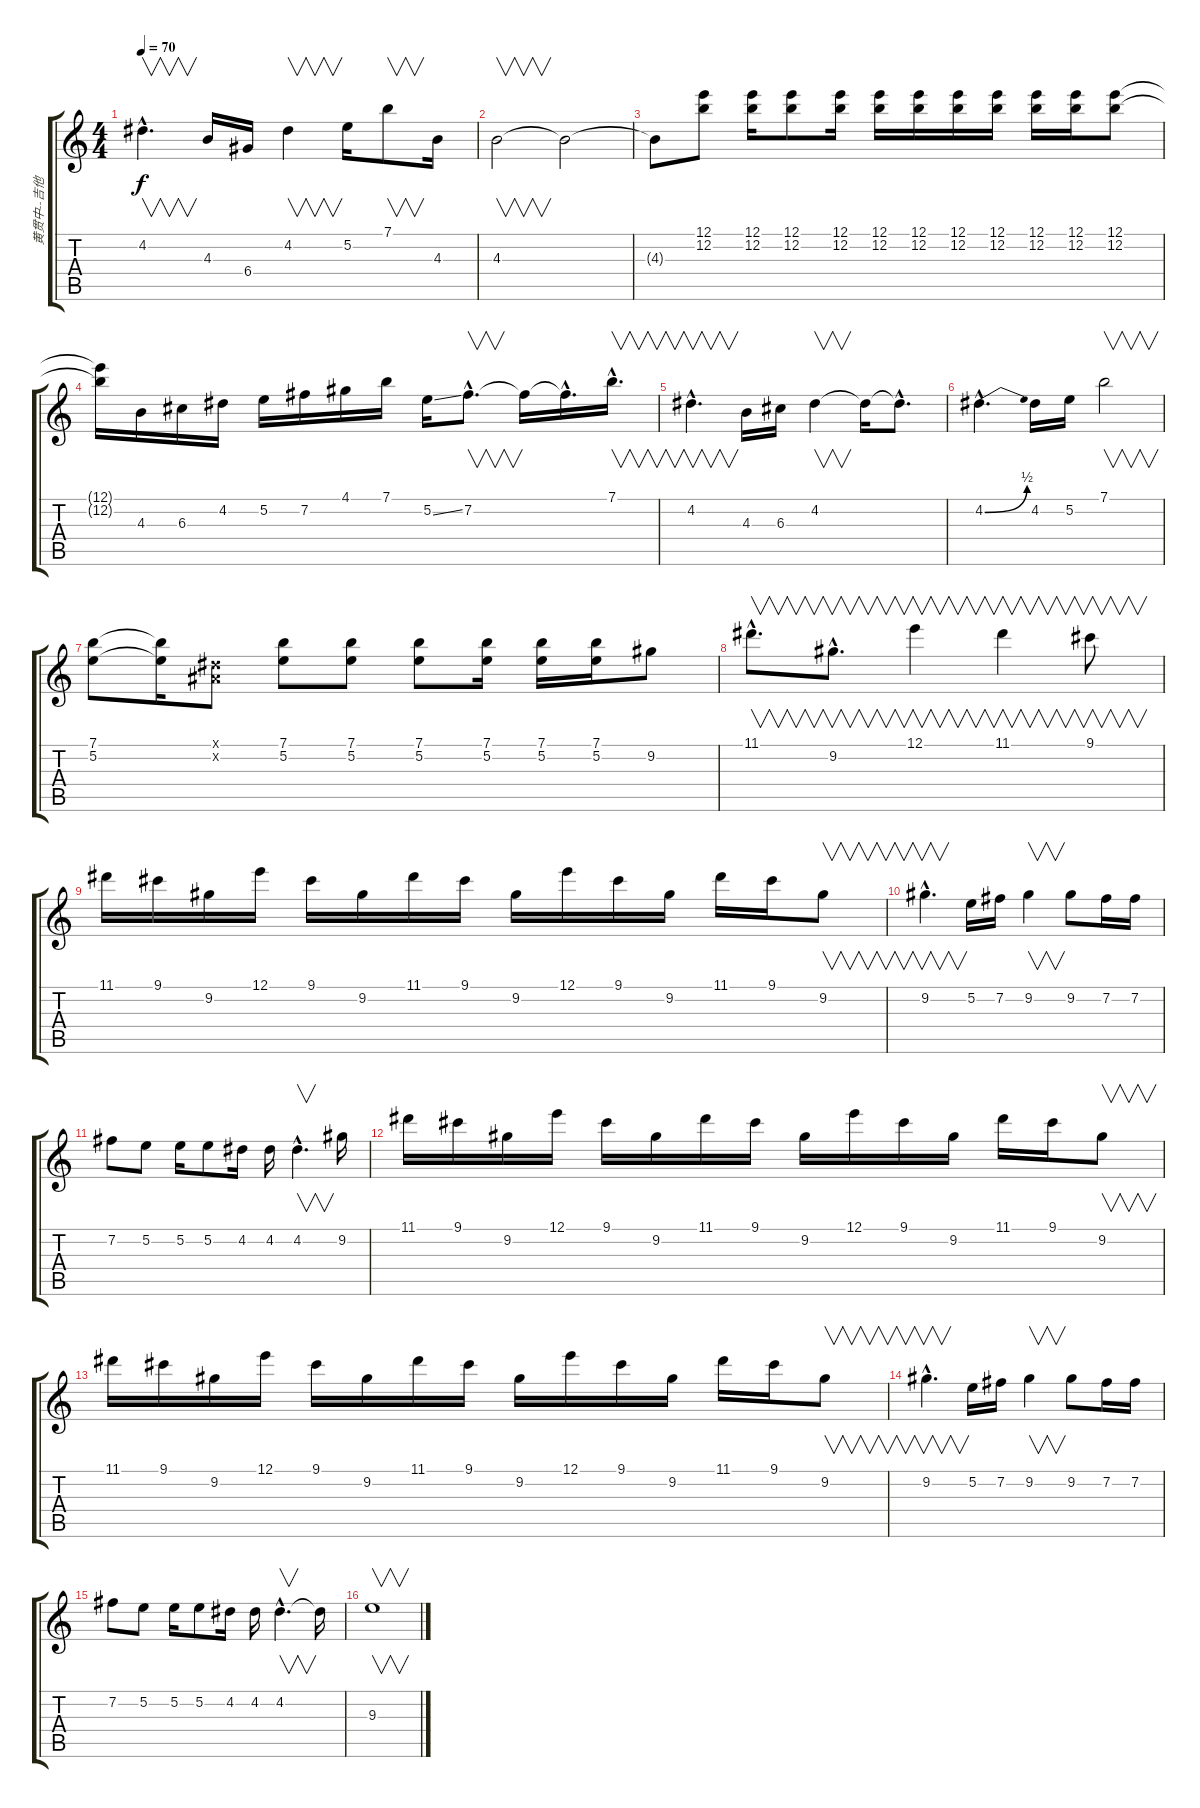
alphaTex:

\track ("黄贯中--吉他" "黄贯中--吉他") {instrument distortionguitar}
\staff {score tabs}
\tuning (E4 B3 G3 D3 A2 E2) {hide}
\ts (4 4)
\tempo 70
\clef g2
\ks c
4.2{hac}.4{v d dy f} 4.3.16 6.4.16 4.2.4{v} 5.2.16 7.1.8{v} 4.3.16 |
4.3.2{v} 4.3{t}.2 |
4.3{t}.8 (12.1 12.2).8 (12.1 12.2).16 (12.1 12.2).8 (12.1 12.2).16 (12.1 12.2).16 (12.1 12.2).16 (12.1 12.2).16 (12.1 12.2).16 (12.1 12.2).16 (12.1 12.2).16 (12.1 12.2).8 |
(12.1{t} 12.2{t}).16 4.3.16 6.3.16 4.2.16 5.2.16 7.2.16 4.1.16 7.1.16 5.2{ss}.16 7.2{hac}.8{v d} 7.2{t}.16 7.2{hac t}.16{d} 7.1{hac}.16{v d} |
4.2{hac}.4{v d} 4.3.16 6.3.16 4.2.4{v} 4.2{t}.16 4.2{hac t}.8{d} |
4.2{be (bend 0 0 60 2) hac}.4{d} 4.2.16 5.2.16 7.1.2{v} |
(7.1 5.2).8 (7.1{t} 5.2{t}).16 (-1.1{x} -1.2{x}).8 (7.1 5.2).8 (7.1 5.2).8 (7.1 5.2).8 (7.1 5.2).16 (7.1 5.2).16 (7.1 5.2).16 9.2.8 |
11.1{hac}.8{v d} 9.2{hac}.8{v d} 12.1.4{v} 11.1.4{v} 9.1.8{v} |
11.1.16 9.1.16 9.2.16 12.1.16 9.1.16 9.2.16 11.1.16 9.1.16 9.2.16 12.1.16 9.1.16 9.2.16 11.1.16 9.1.16 9.2.8{v} |
9.2{hac}.4{v d} 5.2.16 7.2.16 9.2.4{v} 9.2.8 7.2.16 7.2.16 |
7.2.8 5.2.8 5.2.16 5.2.8 4.2.16 4.2.16 4.2{hac}.4{v d} 9.2.16 |
11.1.16 9.1.16 9.2.16 12.1.16 9.1.16 9.2.16 11.1.16 9.1.16 9.2.16 12.1.16 9.1.16 9.2.16 11.1.16 9.1.16 9.2.8{v} |
11.1.16 9.1.16 9.2.16 12.1.16 9.1.16 9.2.16 11.1.16 9.1.16 9.2.16 12.1.16 9.1.16 9.2.16 11.1.16 9.1.16 9.2.8{v} |
9.2{hac}.4{v d} 5.2.16 7.2.16 9.2.4{v} 9.2.8 7.2.16 7.2.16 |
7.2.8 5.2.8 5.2.16 5.2.8 4.2.16 4.2.16 4.2{hac}.4{v d} 4.2{t}.16 |
9.3.1{v}
